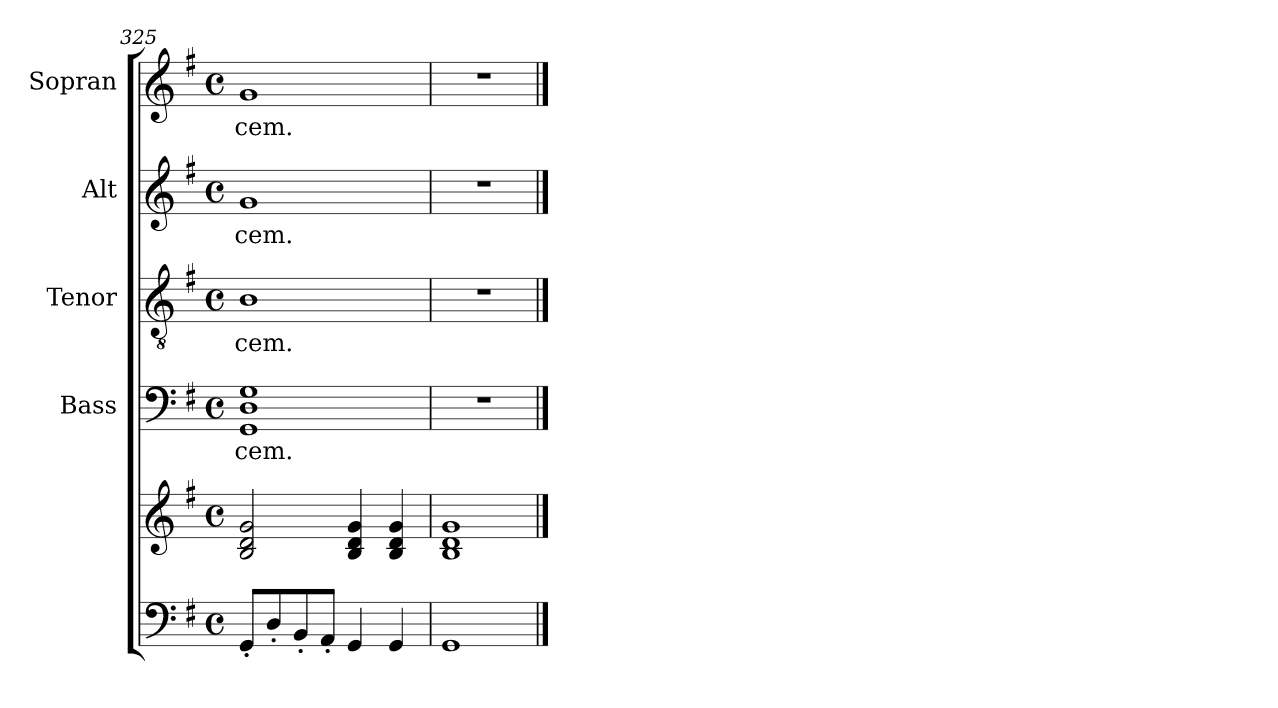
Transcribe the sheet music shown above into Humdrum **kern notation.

**kern	**kern	**kern	**text	**kern	**text	**kern	**text	**kern	**text
*part5	*part5	*part4	*part4	*part3	*part3	*part2	*part2	*part1	*part1
*staff6	*staff5	*staff4	*staff4	*staff3	*staff3	*staff2	*staff2	*staff1	*staff1
*	*	*I"Bass	*	*I"Tenor	*	*I"Alt	*	*I"Sopran	*
*	*	*I'B.	*	*I'T.	*	*I'A.	*	*I'S.	*
*clefF4	*clefG2	*clefF4	*	*clefGv2	*	*clefG2	*	*clefG2	*
*k[f#]	*k[f#]	*k[f#]	*	*k[f#]	*	*k[f#]	*	*k[f#]	*
*G:	*G:	*G:	*	*G:	*	*G:	*	*G:	*
*M4/4	*M4/4	*M4/4	*	*M4/4	*	*M4/4	*	*M4/4	*
*met(c)	*met(c)	*met(c)	*	*met(c)	*	*met(c)	*	*met(c)	*
=325	=325	=325	=325	=325	=325	=325	=325	=325	=325
!	!	!	!LO:LY:b	!	!LO:LY:b	!	!LO:LY:b	!	!LO:LY:b
8GG'</L	2B/ 2d/ 2g/	1GG 1D 1G	-cem.	1B	-cem.	1g	-cem.	1g	-cem.
8D'</	.	.	.	.	.	.	.	.	.
8BB'</	.	.	.	.	.	.	.	.	.
8AA'</J	.	.	.	.	.	.	.	.	.
4GG/	4B/ 4d/ 4g/	.	.	.	.	.	.	.	.
4GG/	4B/ 4d/ 4g/	.	.	.	.	.	.	.	.
=326	=326	=326	=326	=326	=326	=326	=326	=326	=326
1GG	1B 1d 1g	1r	.	1r	.	1r	.	1r	.
==	==	==	==	==	==	==	==	==	==
*-	*-	*-	*-	*-	*-	*-	*-	*-	*-
